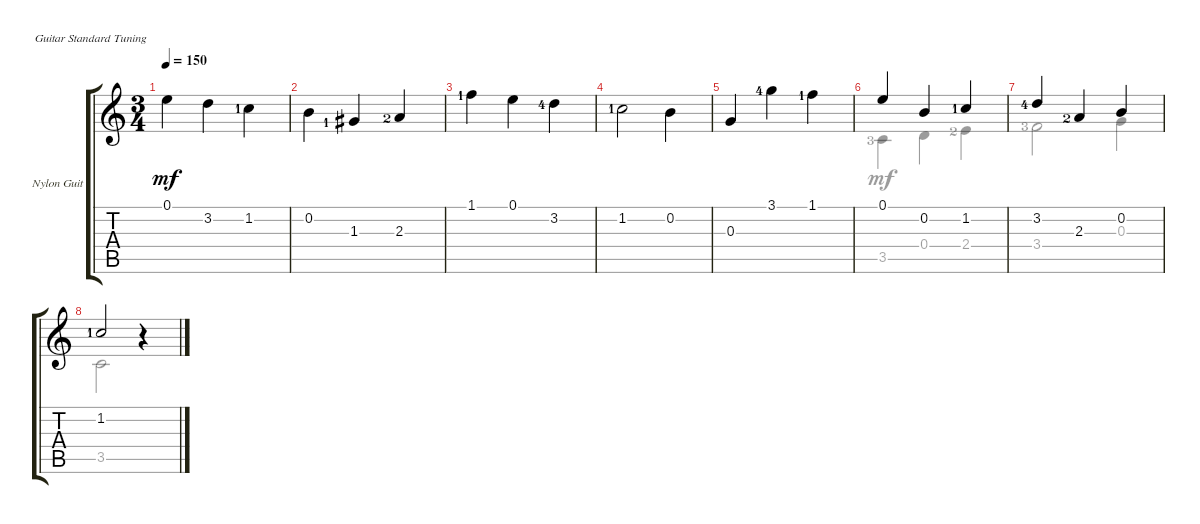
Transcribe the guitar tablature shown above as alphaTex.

\defaultSystemsLayout 4
\bracketExtendMode groupsimilarinstruments
\firstSystemTrackNameOrientation horizontal
\otherSystemsTrackNameOrientation horizontal
\track ("Nylon Guitar" "Nylon Guit") {instrument acousticguitarsteel}
\staff {score tabs}
\tuning (E4 B3 G3 D3 A2 E2)
\voice
\ts (3 4)
\tempo 150
\clef g2
\ks aminor
0.1.4{dy mf} 3.2.4 1.2{lf 2}.4 |
0.2.4 1.3{lf 2}.4 2.3{lf 3}.4 |
1.1{lf 2}.4 0.1.4 3.2{lf 5}.4 |
1.2{lf 2}.2 0.2.4 |
0.3.4 3.1{lf 5}.4 1.1{lf 2}.4 |
0.1.4 0.2.4 1.2{lf 2}.4 |
3.2{lf 5}.4 2.3{lf 3}.4 0.2.4 |
1.2{lf 2}.2 r.4
\voice
\clef g2
\ottava regular
\simile none
\ks aminor
|
|
|
|
|
3.5{lf 4}.4 0.4.4 2.4{lf 3}.4 |
3.4{lf 4}.2 0.3.4 |
3.5.2
